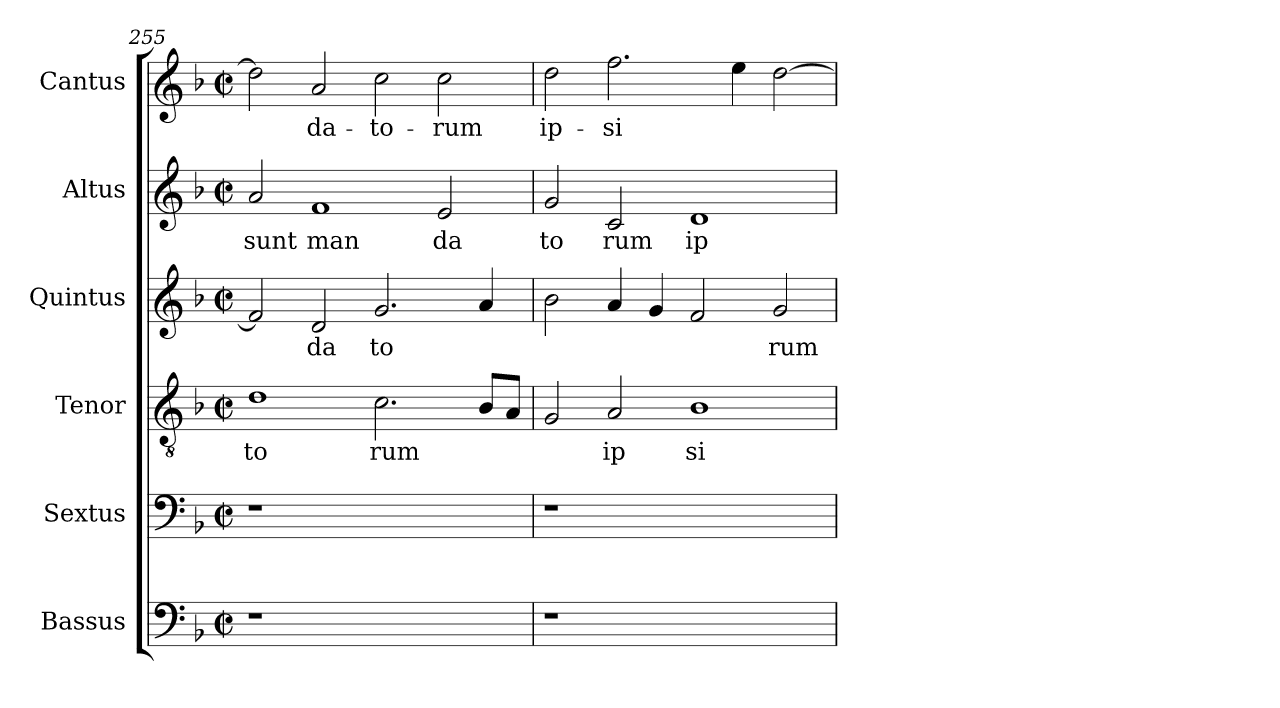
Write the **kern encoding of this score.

**kern	**kern	**kern	**text	**kern	**text	**kern	**text	**kern	**text
*part6	*part5	*part4	*part4	*part3	*part3	*part2	*part2	*part1	*part1
*staff6	*staff5	*staff4	*staff4	*staff3	*staff3	*staff2	*staff2	*staff1	*staff1
*I"Bassus	*I"Sextus	*I"Tenor	*	*I"Quintus	*	*I"Altus	*	*I"Cantus	*
*I'Bassus	*I'Sextus	*I'Tenor	*	*I'Quintus	*	*I'Altus	*	*I'Cantus	*
*clefF4	*clefF4	*clefGv2	*	*clefG2	*	*clefG2	*	*clefG2	*
*k[b-]	*k[b-]	*k[b-]	*	*k[b-]	*	*k[b-]	*	*k[b-]	*
*F:	*F:	*F:	*	*F:	*	*F:	*	*F:	*
*M2/2	*M2/2	*M2/2	*	*M2/2	*	*M2/2	*	*M2/2	*
*met(c|)	*met(c|)	*met(c|)	*	*met(c|)	*	*met(c|)	*	*met(c|)	*
=255	=255	=255	=255	=255	=255	=255	=255	=255	=255
!	!	!	!LO:LY:b:cj	!	!LO:LY:b:cj	!	!LO:LY:b:cj	!	!LO:LY:b:cj
1r	1r	1d	to	2f/]	.	2a/	sunt	2dd\]	--
!	!	!	!	!	!LO:LY:b:cj	!	!LO:LY:b:cj	!	!LO:LY:b:cj
.	.	.	.	2d/	da	1f	man	2a/	-da-
!	!	!	!LO:LY:b:cj	!	!LO:LY:b:cj	!	!	!	!LO:LY:b:cj
1ryy	1ryy	2.c\	rum	2.g/	to	.	.	2cc\	-to-
!	!	!	!	!	!	!	!LO:LY:b:cj	!	!LO:LY:b:cj
.	.	.	.	.	.	2e/	da	2cc\	-rum
!	!	!	!LO:LY:b:cj	!	!LO:LY:b:cj	!	!	!	!
.	.	8B-/L	.	4a/	.	.	.	.	.
!	!	!	!LO:LY:b:cj	!	!	!	!	!	!
.	.	8A/J	.	.	.	.	.	.	.
=256	=256	=256	=256	=256	=256	=256	=256	=256	=256
!	!	!	!LO:LY:b:cj	!	!LO:LY:b:cj	!	!LO:LY:b:cj	!	!LO:LY:b:cj
1r	1r	2G/	.	2b-\	.	2g/	to	2dd\	ip-
!	!	!	!LO:LY:b:cj	!	!LO:LY:b:cj	!	!LO:LY:b:cj	!	!LO:LY:b:cj
.	.	2A/	ip	4a/	.	2c/	rum	2.ff\	-si-
!	!	!	!	!	!LO:LY:b:cj	!	!	!	!
.	.	.	.	4g/	.	.	.	.	.
!	!	!	!LO:LY:b:cj	!	!LO:LY:b:cj	!	!LO:LY:b:cj	!	!
1ryy	1ryy	1B-	si	2f/	.	1d	ip	.	.
!	!	!	!	!	!	!	!	!	!LO:LY:b:cj
.	.	.	.	.	.	.	.	4ee\	--
!	!	!	!	!	!LO:LY:b:cj	!	!	!	!LO:LY:b:cj
.	.	.	.	2g/	rum	.	.	[>2dd\	--
=	=	=	=	=	=	=	=	=	=
*-	*-	*-	*-	*-	*-	*-	*-	*-	*-
